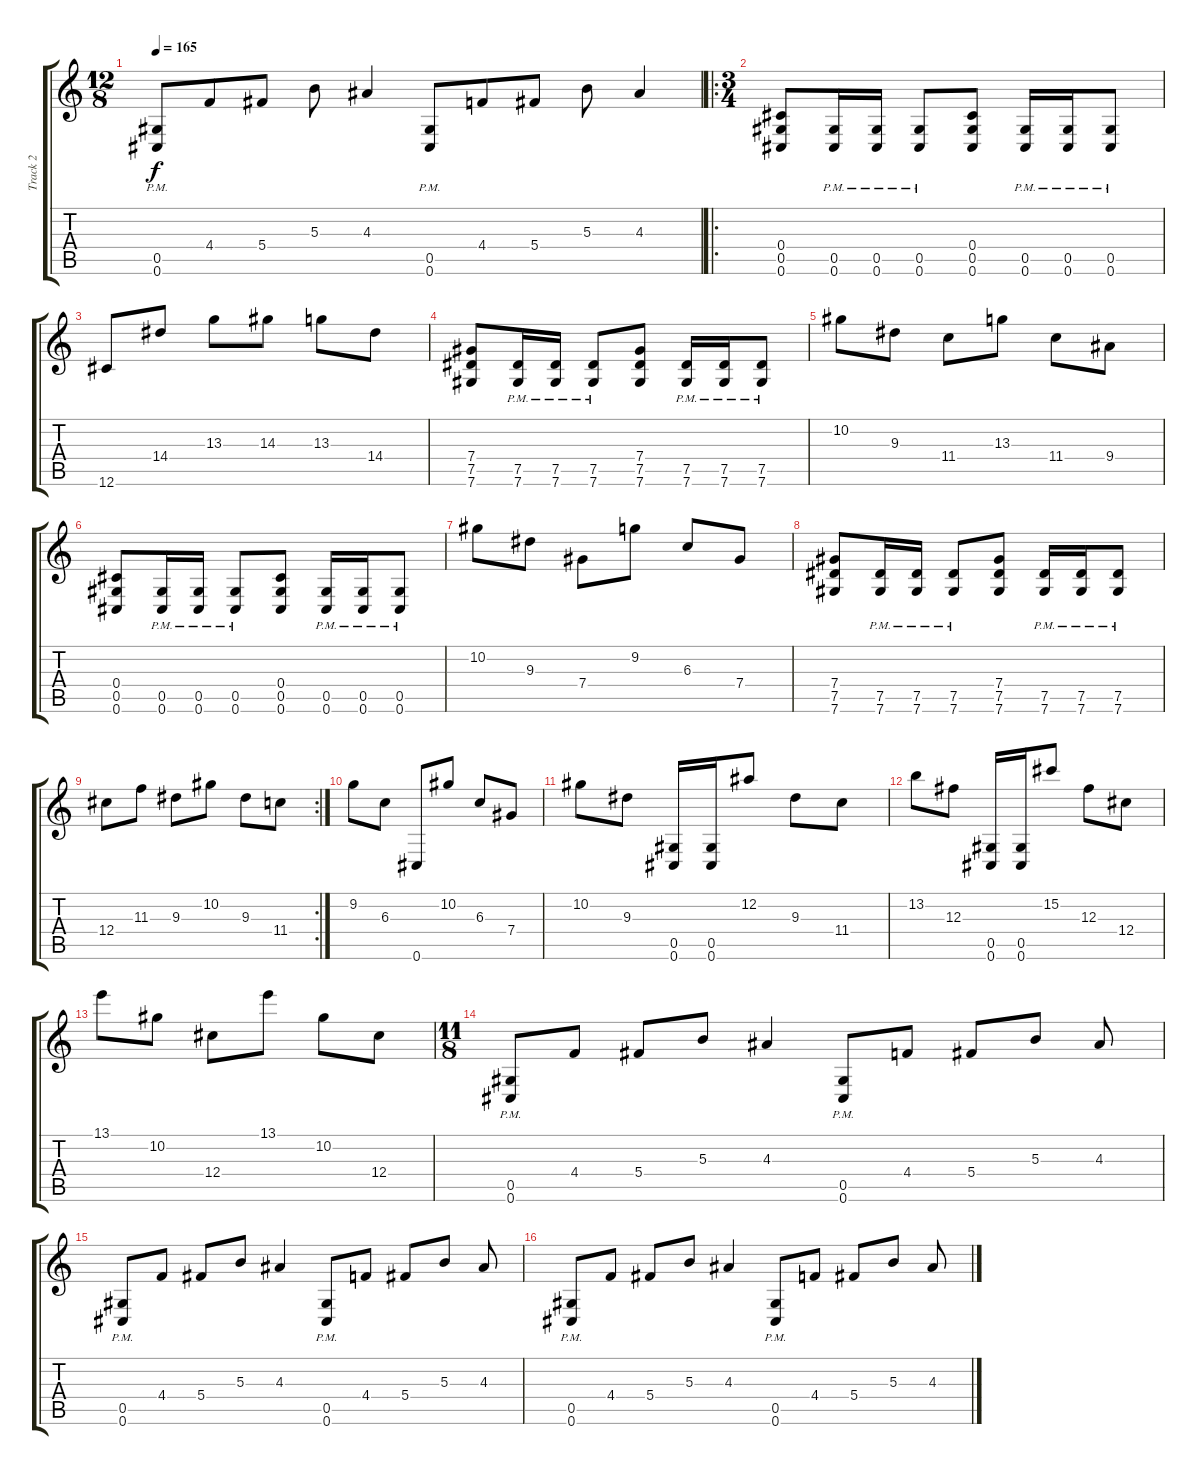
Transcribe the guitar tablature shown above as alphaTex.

\track ("Track 2" "Track 2") {instrument overdrivenguitar}
\staff {score tabs}
\tuning (Eb4 Bb3 Gb3 Db3 Ab2 Db2) {hide}
\ts (12 8)
\tempo 165
\clef g2
\ks c
(0.5{pm} 0.6{pm}).8{dy f} 4.4.8 5.4.8 5.3.8 4.3.4 (0.5{pm} 0.6{pm}).8 4.4.8 5.4.8 5.3.8 4.3.4 |
\ro
\ts (3 4)
(0.4 0.5 0.6).8 (0.5{pm} 0.6{pm}).16 (0.5{pm} 0.6{pm}).16 (0.5{pm} 0.6{pm}).8 (0.4 0.5 0.6).8 (0.5{pm} 0.6{pm}).16 (0.5{pm} 0.6{pm}).16 (0.5{pm} 0.6{pm}).8 |
12.6.8 14.4.8 13.3.8 14.3.8 13.3.8 14.4.8 |
(7.4 7.5 7.6).8 (7.5{pm} 7.6{pm}).16 (7.5{pm} 7.6{pm}).16 (7.5{pm} 7.6{pm}).8 (7.4 7.5 7.6).8 (7.5{pm} 7.6{pm}).16 (7.5{pm} 7.6{pm}).16 (7.5{pm} 7.6{pm}).8 |
10.2.8 9.3.8 11.4.8 13.3.8 11.4.8 9.4.8 |
(0.4 0.5 0.6).8 (0.5{pm} 0.6{pm}).16 (0.5{pm} 0.6{pm}).16 (0.5{pm} 0.6{pm}).8 (0.4 0.5 0.6).8 (0.5{pm} 0.6{pm}).16 (0.5{pm} 0.6{pm}).16 (0.5{pm} 0.6{pm}).8 |
10.2.8 9.3.8 7.4.8 9.2.8 6.3.8 7.4.8 |
(7.4 7.5 7.6).8 (7.5{pm} 7.6{pm}).16 (7.5{pm} 7.6{pm}).16 (7.5{pm} 7.6{pm}).8 (7.4 7.5 7.6).8 (7.5{pm} 7.6{pm}).16 (7.5{pm} 7.6{pm}).16 (7.5{pm} 7.6{pm}).8 |
\rc 2
12.4.8 11.3.8 9.3.8 10.2.8 9.3.8 11.4.8 |
9.2.8 6.3.8 0.6.8 10.2.8 6.3.8 7.4.8 |
10.2.8 9.3.8 (0.5 0.6).16 (0.5 0.6).16 12.2.8 9.3.8 11.4.8 |
13.2.8 12.3.8 (0.5 0.6).16 (0.5 0.6).16 15.2.8 12.3.8 12.4.8 |
13.1.8 10.2.8 12.4.8 13.1.8 10.2.8 12.4.8 |
\ts (11 8)
(0.5{pm} 0.6{pm}).8 4.4.8 5.4.8 5.3.8 4.3.4 (0.5{pm} 0.6{pm}).8 4.4.8 5.4.8 5.3.8 4.3.8 |
(0.5{pm} 0.6{pm}).8 4.4.8 5.4.8 5.3.8 4.3.4 (0.5{pm} 0.6{pm}).8 4.4.8 5.4.8 5.3.8 4.3.8 |
(0.5{pm} 0.6{pm}).8 4.4.8 5.4.8 5.3.8 4.3.4 (0.5{pm} 0.6{pm}).8 4.4.8 5.4.8 5.3.8 4.3.8
